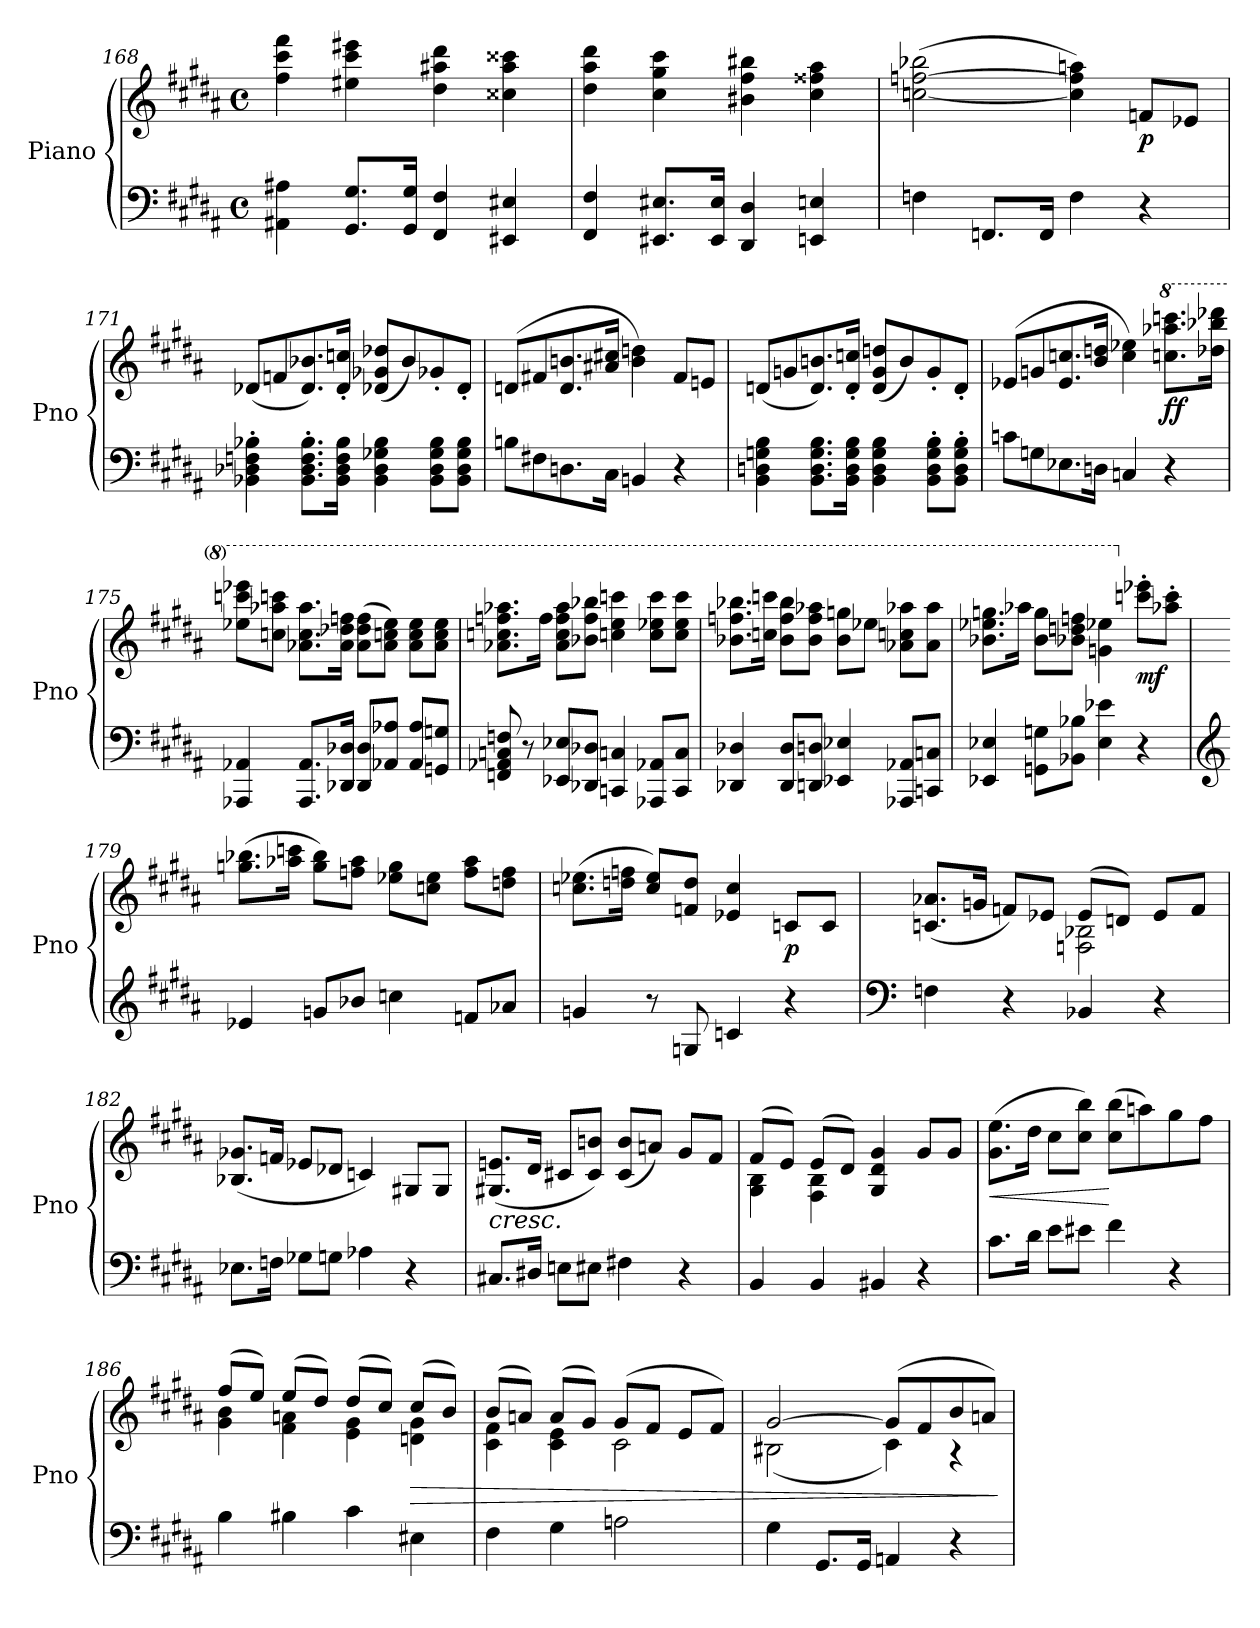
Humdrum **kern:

**kern	**kern	**dynam
*part1	*part1	*part1
*staff2	*staff1	*staff1/2
*I"Piano	*	*
*I'Pno	*	*
*clefF4	*clefG2	*
*k[f#c#g#d#a#]	*k[f#c#g#d#a#]	*
*M4/4	*M4/4	*
*met(c)	*met(c)	*
=168	=168	=168
4AA#X\ 4A#X\	4ff#\ 4ccc#\ 4fff#\	.
8.GG#/ 8.G#/L	4ee#X\ 4ccc#\ 4eee#X\	.
16GG#/ 16G#/Jk	.	.
4FF#/ 4F#/	4dd#\ 4aa#X\ 4ddd#\	.
4EE#X/ 4E#X/	4cc##X\ 4aa#\ 4ccc##X\	.
=169	=169	=169
4FF#/ 4F#/	4dd#\ 4aa#\ 4ddd#\	.
8.EE#X/ 8.E#X/L	4cc#\ 4gg#\ 4ccc#\	.
16EE#/ 16E#/Jk	.	.
4DD#/ 4D#/	4b#X\ 4ff#\ 4bb#X\	.
4EEn/ 4En/	4cc#\ 4ff##X\ 4aa#\	.
!!LO:LB:g=z
=170	=170	=170
4Fn\	(>[2ccn\ [<2ffn\ 2bb-X\	.
8.FFn/L	.	.
16FF/Jk	.	.
4F\	4cc\] 4ff\] 4aan\)	.
!	!	!LO:DY:b
4r	8fn/L	p
.	8e-X/J	.
=171	=171	=171
4BB-X\' 4D-X\' 4Fn\' 4B-X\'	(8d-X/L	.
.	8fn/	.
8.BB-\' 8.D-\' 8.F\' 8.B-\'L	8.d-/ 8.b-X/)	.
16BB-\ 16D-\ 16F\ 16B-\Jk	16d-/' 16ccn/'Jk	.
4BB-\ 4D-\ 4G-X\ 4B-\	(8d-X/ 8g-X/ 8dd-X/L	.
.	8b-/)	.
8BB-\ 8D-\ 8G-\ 8B-\L	8g-X'/	.
8BB-\ 8D-\ 8G-\ 8B-\J	8d-'/J	.
=172	=172	=172
8Bn\L	(<8dn/L	.
8F#X\	8f#X/	.
8.Dn\	8.d/ 8.bn/	.
16C#\Jk	16a#X/ 16cc#X/Jk	.
4BBn/	4b\ 4ddn\)	.
4r	8f#/L	.
.	8en/J	.
=173	=173	=173
4BB\ 4Dn\ 4Gn\ 4B\	(8dn/L	.
.	8gn/	.
8.BB\ 8.D\ 8.G\ 8.B\L	8.d/ 8.bn/)	.
16BB\ 16D\ 16G\ 16B\Jk	16d/' 16ccn/'Jk	.
4BB\ 4D\ 4G\ 4B\	(8d/ 8g/ 8ddn/L	.
.	8b/)	.
8BB\' 8D\' 8G\' 8B\'L	8g'/	.
8BB\' 8D\' 8G\' 8B\'J	8d'/J	.
!!LO:PB:g=z
=174	=174	=174
8cn\L	(8e-X/L	.
8Gn\	8gn/	.
8.E-X\	8.e-/ 8.ccn/	.
16Dn\Jk	16b/ 16ddn/Jk	.
4Cn/	4cc\ 4ee-X\)	.
*	*8va	*
!	!	!LO:DY:b
4r	8.cccn\ 8.aaa-X\ 8.ccccn\L	ff
.	16ddd-X\ 16bbb-X\ 16dddd-X\Jk	.
=175	=175	=175
4AAA-X/ 4AA-X/	8eee-X\ 8ccccn\ 8eeee-X\L	.
.	8cccn\ 8aaa-j\ 8ccccnj\J	.
8.AAA-/ 8.AA-/L	8.aa-X\ 8.ccc\ 8.aaa-\L	.
16DD-X/ 16D-X/Jk	16aa-\ 16ddd-X\ 16fffn\Jk	.
8DD-/ 8D-/L	(8aa-\ 8ddd-\ 8fff\L	.
8AA-X/ 8A-X/J	8aa-\ 8cccn\ 8eee-\J)	.
8AA-/ 8A-/L	8aa-\ 8ccc\ 8eee-\L	.
8GGn/ 8Gn/J	8aa-\ 8ccc\ 8eee-\J	.
=176	=176	=176
8FFn/ 8AA-X/ 8Cn/ 8Fn/	8.aa-X\ 8.cccn\ 8.fffn\ 8.aaa-X\L	.
8r	.	.
.	16fff\Jk	.
8EE-X/ 8E-X/L	8aa-\ 8ccc\ 8fff\ 8aaa-\L	.
8DD-X/ 8D-X/J	8bb-X\ 8fff\ 8bbb-X\J	.
4CCn/ 4Cn/	4cccn\ 4eee\ 4ccccn\	.
8AAA-X/ 8AA-X/L	8ccc\ 8eee-X\ 8cccc\L	.
8CC/ 8C/J	8ccc\ 8eee-\ 8cccc\J	.
!!LO:LB:g=z
=177	=177	=177
4DD-X/ 4D-X/	8.bb-X\ 8.fffn\ 8.bbb-X\L	.
.	16cccn\ 16ccccn\Jk	.
8DD-/ 8D-/L	8bb-\ 8fff\ 8bbb-\L	.
8DDn/ 8Dn/J	8bb-\ 8fff\ 8aaa-X\J	.
4EE-X/ 4E-X/	8bb-\ 8gggn\L	.
.	8eee-X\J	.
8AAA-X/ 8AA-X/L	8aa-X\ 8cccn\ 8aaa-X\L	.
8CCn/ 8Cn/J	8aa-\ 8aaa-\J	.
=178	=178	=178
4EE-X/ 4E-X/	8.bb-X\ 8.eee-X\ 8.gggn\L	.
.	16aaa-X\Jk	.
8GGn\ 8Gn\L	8bb-\ 8ggg\L	.
8BB-X\ 8B-X\J	8bb-X\ 8dddn\ 8fffn\J	.
4E-\ 4e-X\	4ggn\ 4eee-X\	.
*	*X8va	*
!	!	!LO:DY:b
4r	8cccn\' 8eee-X\'L	mf
.	8aa-X\' 8ccc\'J	.
=179	=179	=179
*clefG2	*	*
4e-X/	(8.ggn\ 8.bb-X\L	.
.	16aa-X\ 16cccn\Jk	.
8gn/L	8gg\ 8bb-\L)	.
8b-X/J	8ffn\ 8aa-\J	.
4ccn\	8ee-X\ 8gg\L	.
.	8ccn\ 8ee-\J	.
8fn/L	8ff\ 8aa-\L	.
8a-X/J	8ddn\ 8ff\J	.
!!LO:LB:g=z
=180	=180	=180
4gn/	(8.ccn\ 8.ee-X\L	.
.	16ddn\ 16ffn\Jk	.
8r	8cc/ 8ee-/L)	.
8Gn/	8fn/ 8dd/J	.
4cn/	4e-X/ 4cc/	.
!	!	!LO:DY:b
4r	8cn/L	p
.	8c/J	.
=181	=181	=181
*clefF4	*	*
*	*^	*
4Fn\	(<8.cn/ 8.a-X/L	2ryy	.
.	16gn/Jk	.	.
4r	8fn/L)	.	.
.	8e-X/J	.	.
4BB-X/	(8e-/L	2Fn\ 2B-X\	.
.	8dn/J)	.	.
4r	8e-/L	.	.
.	8f/J	.	.
*	*v	*v	*
=182	=182	=182
8.E-X\L	(8.B-X/ 8.g-X/L	.
16Fn\Jk	16fn/Jk	.
8G-X\L	8e-X/L	.
8Gn\J	8d-X/J	.
4A-X\	4cn/)	.
4r	8G#X/L	.
.	8G#/J	.
!!LO:LB:g=z
=183	=183	=183
!	!	!LO:HP:b
8.C#X/L	(8.G#X/ 8.en/L	<
16D#X/Jk	16d#/Jk	.
8Enj\L	8c#X/L	.
8E#X\J	8c#/ 8bn/J)	.
4F#X\	(8c#/ 8b/L	.
.	8an/J)	.
4r	8g#/L	.
.	8f#/J	.
=184	=184	=184
*	*^	*
4BB/	(8f#/L	4G#\ 4B\	.
.	8e/J)	.	.
4BB/	(8e/L	4F#\ 4B\	.
.	8d#/J)	.	.
4BB#X/	4G#/ 4d#/ 4g#/	2ryy	.
4r	8g#/L	.	.
.	8g#/J	.	.
*	*v	*v	*
=185	=185	=185
!	!	!LO:HP:b
8.c#\L	(8.g#\ 8.ee\L	<
16d#\Jk	16dd#\Jk	.
8e\L	8cc#\L	.
8e#X\J	8cc#\ 8bb\J)	.
4f#\	(8cc#\ 8bb\L	[
.	8aan\)	.
4r	8gg#\	.
.	8ff#\J	.
=186	=186	=186
*	*^	*
4B\	(8ff#/L	4g#\ 4b\	.
.	8ee/J)	.	.
4B#X\	(8ee/L	4f#\ 4an\	.
.	8dd#/J)	.	.
4c#\	(8dd#/L	4e\ 4g#\	.
.	8cc#/J)	.	.
!	!	!	!LO:HP:b
4E#X\	(8cc#/L	4dn\ 4g#\	>
.	8b/J)	.	.
!!LO:LB:g=z	!!
=187	=187	=187	=187
4F#\	(8b/L	4c#\ 4f#\	.
.	8an/J)	.	.
4G#\	(8a/L	4c#\ 4e\	[
.	8g#/J)	.	.
2An\	(8g#/L	2c#\	.
.	8f#/J	.	.
.	8e/L	.	.
.	8f#/J)	.	.
=188	=188	=188	=188
4G#\	[2g#/	(2B#X\	.
8.GG#/L	.	.	.
16GG#/Jk	.	.	.
4AAn/	(8g#/L]	4c#\)	.
.	8f#/	.	.
4r	8b/	4r	.
.	8an/J)	.	.
*	*v	*v	*
.	.	]
=	=	=
*-	*-	*-
